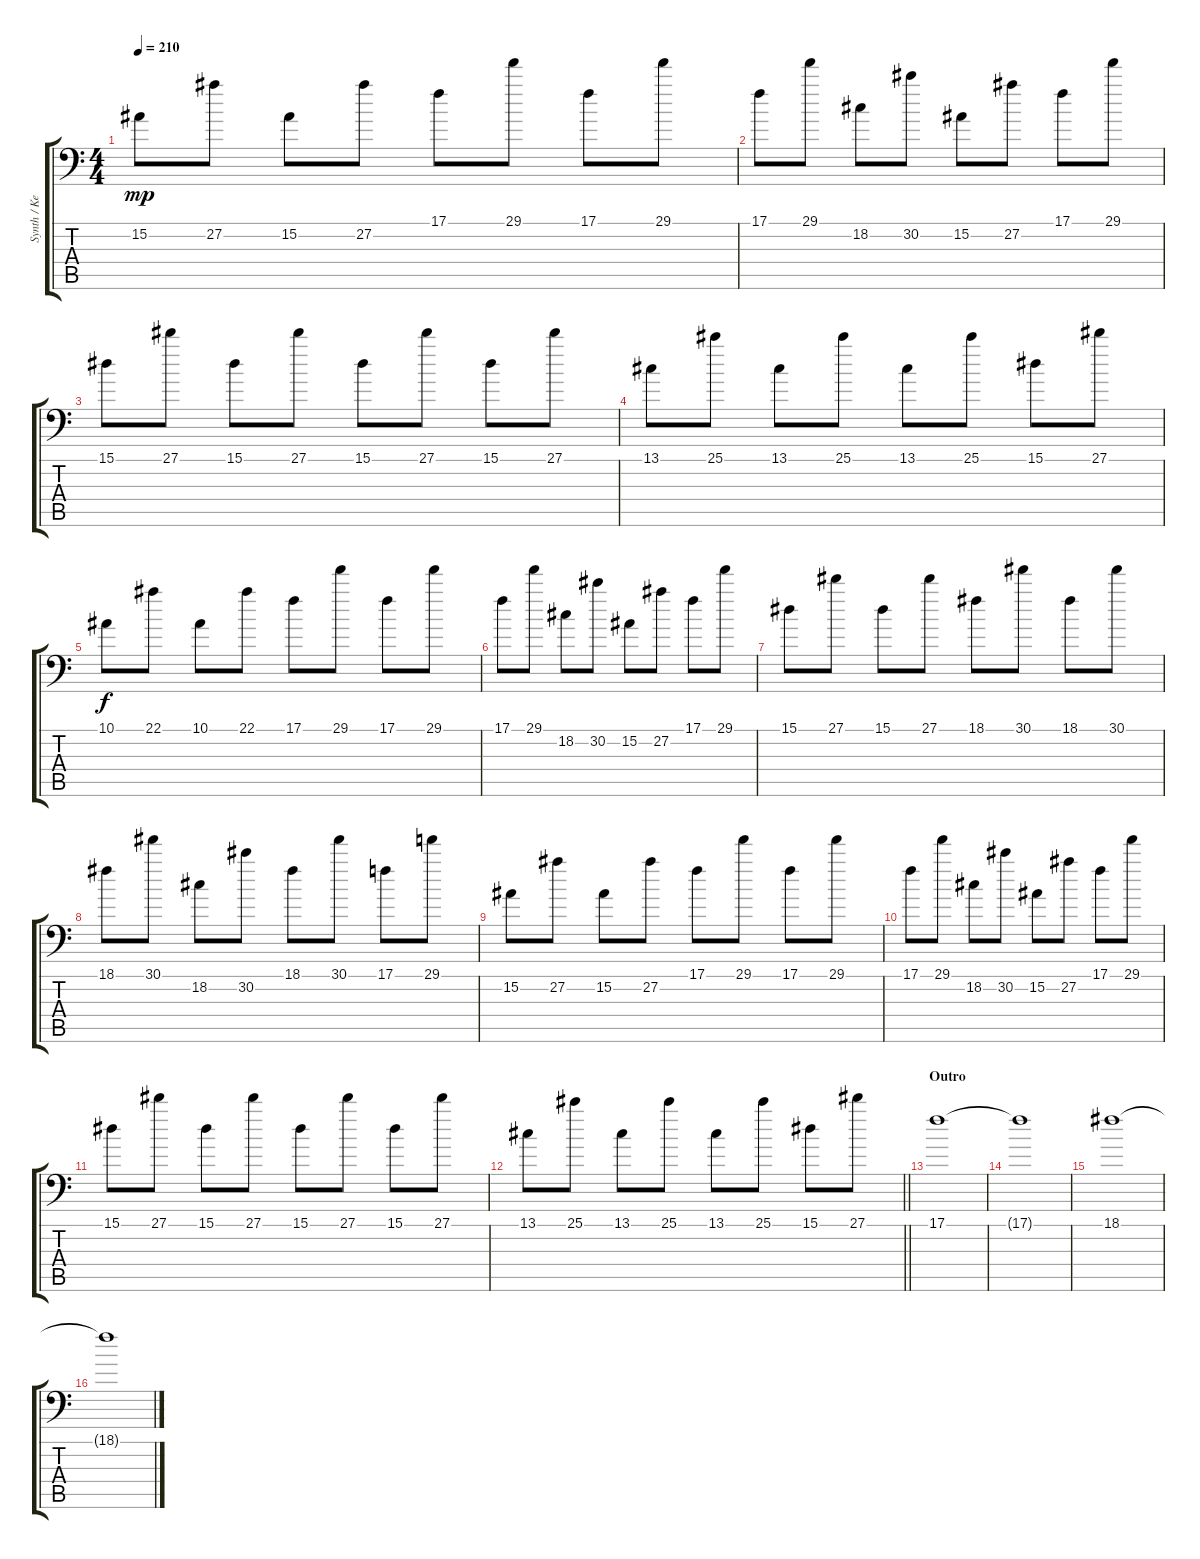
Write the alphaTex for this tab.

\track ("Synth / Keyboard" "Synth / Ke") {instrument lead1square}
\staff {score tabs}
\tuning (C4 G3 Eb3 Bb2 F2 Bb1) {hide}
\ts (4 4)
\tempo 210
\clef f4
\ks c
15.2.8{dy mp} 27.2.8 15.2.8 27.2.8 17.1.8 29.1.8 17.1.8 29.1.8 |
17.1.8 29.1.8 18.2.8 30.2.8 15.2.8 27.2.8 17.1.8 29.1.8 |
15.1.8 27.1.8 15.1.8 27.1.8 15.1.8 27.1.8 15.1.8 27.1.8 |
13.1.8 25.1.8 13.1.8 25.1.8 13.1.8 25.1.8 15.1.8 27.1.8 |
10.1.8{dy f balance 4} 22.1.8 10.1.8 22.1.8 17.1.8 29.1.8 17.1.8 29.1.8 |
17.1.8 29.1.8 18.2.8 30.2.8 15.2.8 27.2.8 17.1.8 29.1.8 |
15.1.8 27.1.8 15.1.8 27.1.8 18.1.8 30.1.8 18.1.8 30.1.8 |
18.1.8 30.1.8 18.2.8 30.2.8 18.1.8 30.1.8 17.1.8 29.1.8 |
15.2.8 27.2.8 15.2.8 27.2.8 17.1.8 29.1.8 17.1.8 29.1.8 |
17.1.8 29.1.8 18.2.8 30.2.8 15.2.8 27.2.8 17.1.8 29.1.8 |
15.1.8 27.1.8 15.1.8 27.1.8 15.1.8 27.1.8 15.1.8 27.1.8 |
\barLineRight lightlight
13.1.8 25.1.8 13.1.8 25.1.8 13.1.8 25.1.8 15.1.8 27.1.8 |
\section ("" "Outro")
17.1.1{balance 8 instrument synthstrings2} |
17.1{t}.1 |
18.1.1 |
18.1{t}.1
